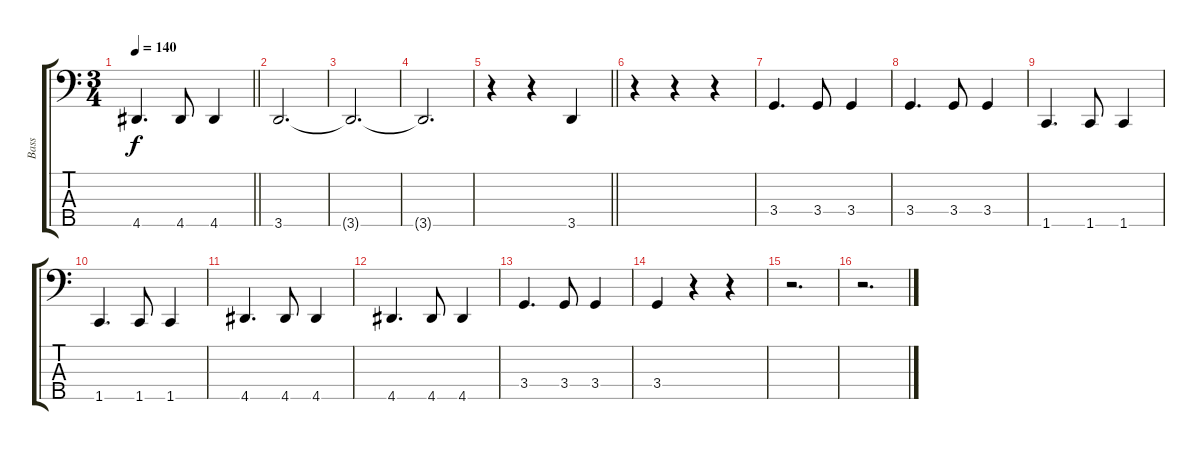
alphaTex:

\track ("Bass" "Bass") {instrument electricbassfinger}
\staff {score tabs}
\tuning (G2 D2 A1 E1 B0) {hide}
\ts (3 4)
\tempo 140
\clef f4
\barLineRight lightlight
\ks c
4.5.4{d dy f} 4.5.8 4.5.4 |
3.5.2{d} |
3.5{t}.2{d} |
3.5{t}.2{d} |
\barLineRight lightlight
r.4 r.4 3.5.4 |
r.4 r.4 r.4 |
3.4.4{d} 3.4.8 3.4.4 |
3.4.4{d} 3.4.8 3.4.4 |
1.5.4{d} 1.5.8 1.5.4 |
1.5.4{d} 1.5.8 1.5.4 |
4.5.4{d} 4.5.8 4.5.4 |
4.5.4{d} 4.5.8 4.5.4 |
3.4.4{d} 3.4.8 3.4.4 |
3.4.4 r.4 r.4 |
r.2{d} |
r.2{d}
